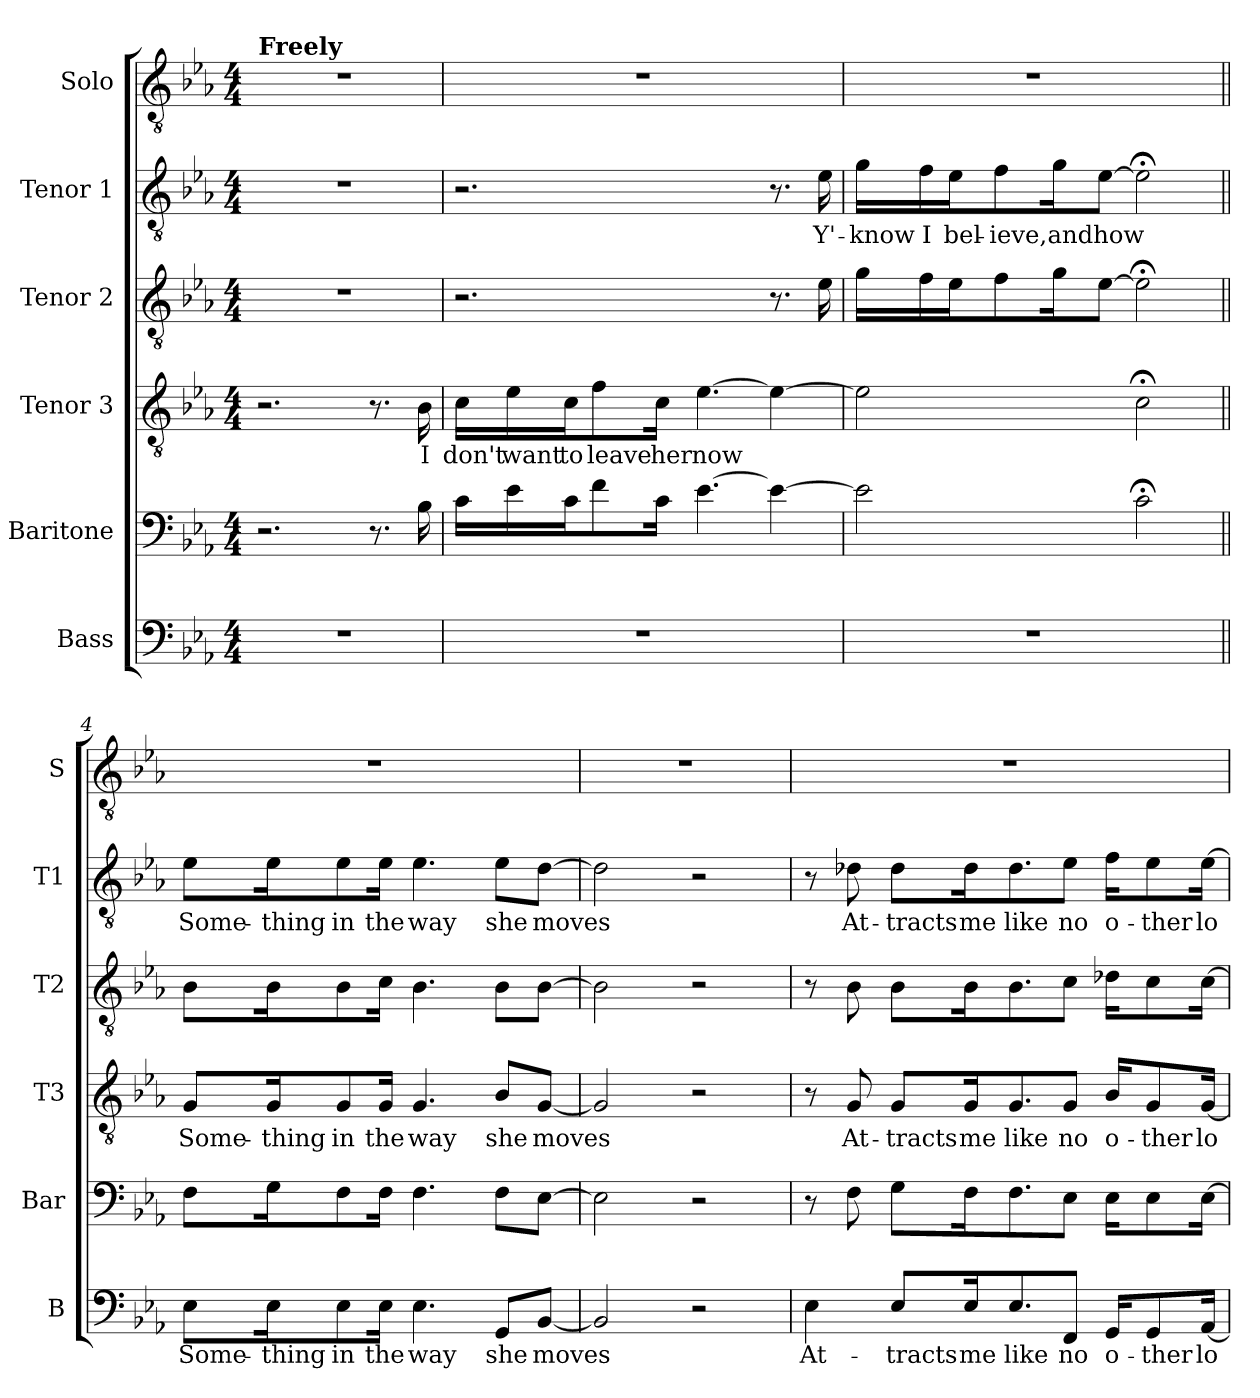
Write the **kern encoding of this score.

**kern	**text	**kern	**kern	**text	**kern	**kern	**text	**kern
*part6	*part6	*part5	*part4	*part4	*part3	*part2	*part2	*part1
*staff6	*staff6	*staff5	*staff4	*staff4	*staff3	*staff2	*staff2	*staff1
*I"Bass	*	*I"Baritone	*I"Tenor 3	*	*I"Tenor 2	*I"Tenor 1	*	*I"Solo
*I'B	*	*I'Bar	*I'T3	*	*I'T2	*I'T1	*	*I'S
*clefF4	*	*clefF4	*clefGv2	*	*clefGv2	*clefGv2	*	*clefGv2
*k[b-e-a-]	*	*k[b-e-a-]	*k[b-e-a-]	*	*k[b-e-a-]	*k[b-e-a-]	*	*k[b-e-a-]
*M4/4	*	*M4/4	*M4/4	*	*M4/4	*M4/4	*	*M4/4
*MM66	*	*MM66	*MM66	*	*MM66	*MM66	*	*MM66
=1	=1	=1	=1	=1	=1	=1	=1	=1
!	!	!	!	!	!	!	!	!LO:TX:a:B:t=Freely
1r	.	2.r	2.r	.	1r	1r	.	1r
.	.	8.r	8.r	.	.	.	.	.
.	.	16B-\	16B-\	I	.	.	.	.
=2	=2	=2	=2	=2	=2	=2	=2	=2
1r	.	16c\LL	16c\LL	don't	2.r	2.r	.	1r
.	.	16e-\	16e-\	want	.	.	.	.
.	.	16c\J	16c\J	to	.	.	.	.
.	.	8f\	8f\	leave	.	.	.	.
.	.	16c\Jk	16c\Jk	her	.	.	.	.
.	.	[4.e-\	[4.e-\	now	.	.	.	.
.	.	4e-\_	4e-\_	.	8.r	8.r	.	.
.	.	.	.	.	16e-\	16e-\	Y'-	.
=3	=3	=3	=3	=3	=3	=3	=3	=3
1r	.	2e-\]	2e-\]	.	16g\LL	16g\LL	-know	1r
.	.	.	.	.	16f\	16f\	I	.
.	.	.	.	.	16e-\J	16e-\J	bel-	.
.	.	.	.	.	8f\	8f\	-ieve,	.
.	.	.	.	.	16g\K	16g\K	and	.
.	.	.	.	.	[8e-\J	[8e-\J	how	.
.	.	2c;<Z\	2c;<Z\	.	2e-;<Z\]	2e-;<Z\]	.	.
=4||	=4||	=4||	=4||	=4||	=4||	=4||	=4||	=4||
*	*	*	*	*	*	*	*	*MM66
8E-\L	Some-	8F\L	8G/L	Some-	8B-\L	8e-\L	Some-	1r
16E-\K	-thing	16G\K	16G/K	-thing	16B-\K	16e-\K	-thing	.
8E-\	in	8F\	8G/	in	8B-\	8e-\	in	.
16E-\Jk	the	16F\Jk	16G/Jk	the	16c\Jk	16e-\Jk	the	.
4.E-\	way	4.F\	4.G/	way	4.B-\	4.e-\	way	.
8GG/L	she	8F\L	8B-/L	she	8B-\L	8e-\L	she	.
[8BB-/J	moves	[8E-\J	[8G/J	moves	[8B-\J	[8d\J	moves	.
!!LO:LB:g=z
=5	=5	=5	=5	=5	=5	=5	=5	=5
2BB-/]	.	2E-\]	2G/]	.	2B-\]	2d\]	.	1r
2r	.	2r	2r	.	2r	2r	.	.
=6	=6	=6	=6	=6	=6	=6	=6	=6
4E-\	At-	8r	8r	.	8r	8r	.	1r
.	.	8F\	8G/	At-	8B-\	8d-X\	At-	.
8E-/L	-tracts	8G\L	8G/L	-tracts	8B-\L	8d-\L	-tracts	.
16E-/K	me	16F\K	16G/K	me	16B-\K	16d-\K	me	.
8.E-/	like	8.F\	8.G/	like	8.B-\	8.d-\	like	.
8FF/J	no	8E-\J	8G/J	no	8c\J	8e-\J	no	.
16GG/KL	o-	16E-\KL	16B-/KL	o-	16d-X\KL	16f\KL	o-	.
8GG/	-ther	8E-\	8G/	-ther	8c\	8e-\	-ther	.
[16AA-/Jk	lo-	[16E-\Jk	[16G/Jk	lo-	[16c\Jk	[16e-\Jk	lo-	.
=	=	=	=	=	=	=	=	=
*-	*-	*-	*-	*-	*-	*-	*-	*-
